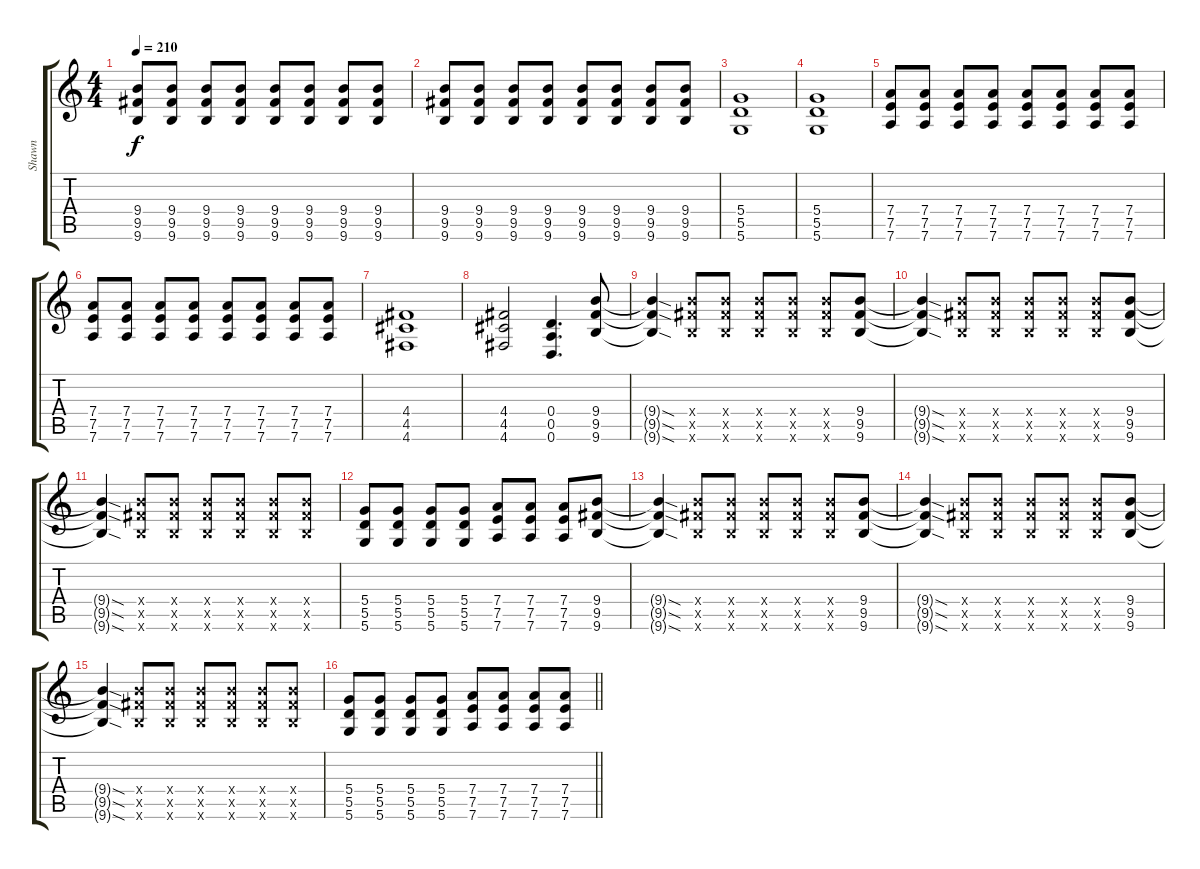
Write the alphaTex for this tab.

\track ("Shawn" "Shawn") {instrument distortionguitar}
\staff {score tabs}
\tuning (E4 B3 G3 D3 A2 D2) {hide}
\ts (4 4)
\tempo 210
\clef g2
\ks c
(9.4 9.5 9.6).8{dy f} (9.4 9.5 9.6).8 (9.4 9.5 9.6).8 (9.4 9.5 9.6).8 (9.4 9.5 9.6).8 (9.4 9.5 9.6).8 (9.4 9.5 9.6).8 (9.4 9.5 9.6).8 |
(9.4 9.5 9.6).8 (9.4 9.5 9.6).8 (9.4 9.5 9.6).8 (9.4 9.5 9.6).8 (9.4 9.5 9.6).8 (9.4 9.5 9.6).8 (9.4 9.5 9.6).8 (9.4 9.5 9.6).8 |
(5.4 5.5 5.6).1 |
(5.4 5.5 5.6).1 |
(7.4 7.5 7.6).8 (7.4 7.5 7.6).8 (7.4 7.5 7.6).8 (7.4 7.5 7.6).8 (7.4 7.5 7.6).8 (7.4 7.5 7.6).8 (7.4 7.5 7.6).8 (7.4 7.5 7.6).8 |
(7.4 7.5 7.6).8 (7.4 7.5 7.6).8 (7.4 7.5 7.6).8 (7.4 7.5 7.6).8 (7.4 7.5 7.6).8 (7.4 7.5 7.6).8 (7.4 7.5 7.6).8 (7.4 7.5 7.6).8 |
(4.4 4.5 4.6).1 |
(4.4 4.5 4.6).2 (0.4 0.5 0.6).4{d} (9.4 9.5 9.6).8 |
(9.4{sod t} 9.5{sod t} 9.6{sod t}).4 (9.4{x} 9.5{x} 9.6{x}).8 (9.4{x} 9.5{x} 9.6{x}).8 (9.4{x} 9.5{x} 9.6{x}).8 (9.4{x} 9.5{x} 9.6{x}).8 (9.4{x} 9.5{x} 9.6{x}).8 (9.4 9.5 9.6).8 |
(9.4{sod t} 9.5{sod t} 9.6{sod t}).4 (9.4{x} 9.5{x} 9.6{x}).8 (9.4{x} 9.5{x} 9.6{x}).8 (9.4{x} 9.5{x} 9.6{x}).8 (9.4{x} 9.5{x} 9.6{x}).8 (9.4{x} 9.5{x} 9.6{x}).8 (9.4 9.5 9.6).8 |
(9.4{sod t} 9.5{sod t} 9.6{sod t}).4 (9.4{x} 9.5{x} 9.6{x}).8 (9.4{x} 9.5{x} 9.6{x}).8 (9.4{x} 9.5{x} 9.6{x}).8 (9.4{x} 9.5{x} 9.6{x}).8 (9.4{x} 9.5{x} 9.6{x}).8 (9.4{x} 9.5{x} 9.6{x}).8 |
(5.4 5.5 5.6).8 (5.4 5.5 5.6).8 (5.4 5.5 5.6).8 (5.4 5.5 5.6).8 (7.4 7.5 7.6).8 (7.4 7.5 7.6).8 (7.4 7.5 7.6).8 (9.4 9.5 9.6).8 |
(9.4{sod t} 9.5{sod t} 9.6{sod t}).4 (9.4{x} 9.5{x} 9.6{x}).8 (9.4{x} 9.5{x} 9.6{x}).8 (9.4{x} 9.5{x} 9.6{x}).8 (9.4{x} 9.5{x} 9.6{x}).8 (9.4{x} 9.5{x} 9.6{x}).8 (9.4 9.5 9.6).8 |
(9.4{sod t} 9.5{sod t} 9.6{sod t}).4 (9.4{x} 9.5{x} 9.6{x}).8 (9.4{x} 9.5{x} 9.6{x}).8 (9.4{x} 9.5{x} 9.6{x}).8 (9.4{x} 9.5{x} 9.6{x}).8 (9.4{x} 9.5{x} 9.6{x}).8 (9.4 9.5 9.6).8 |
(9.4{sod t} 9.5{sod t} 9.6{sod t}).4 (9.4{x} 9.5{x} 9.6{x}).8 (9.4{x} 9.5{x} 9.6{x}).8 (9.4{x} 9.5{x} 9.6{x}).8 (9.4{x} 9.5{x} 9.6{x}).8 (9.4{x} 9.5{x} 9.6{x}).8 (9.4{x} 9.5{x} 9.6{x}).8 |
\barLineRight lightlight
(5.4 5.5 5.6).8 (5.4 5.5 5.6).8 (5.4 5.5 5.6).8 (5.4 5.5 5.6).8 (7.4 7.5 7.6).8 (7.4 7.5 7.6).8 (7.4 7.5 7.6).8 (7.4 7.5 7.6).8
